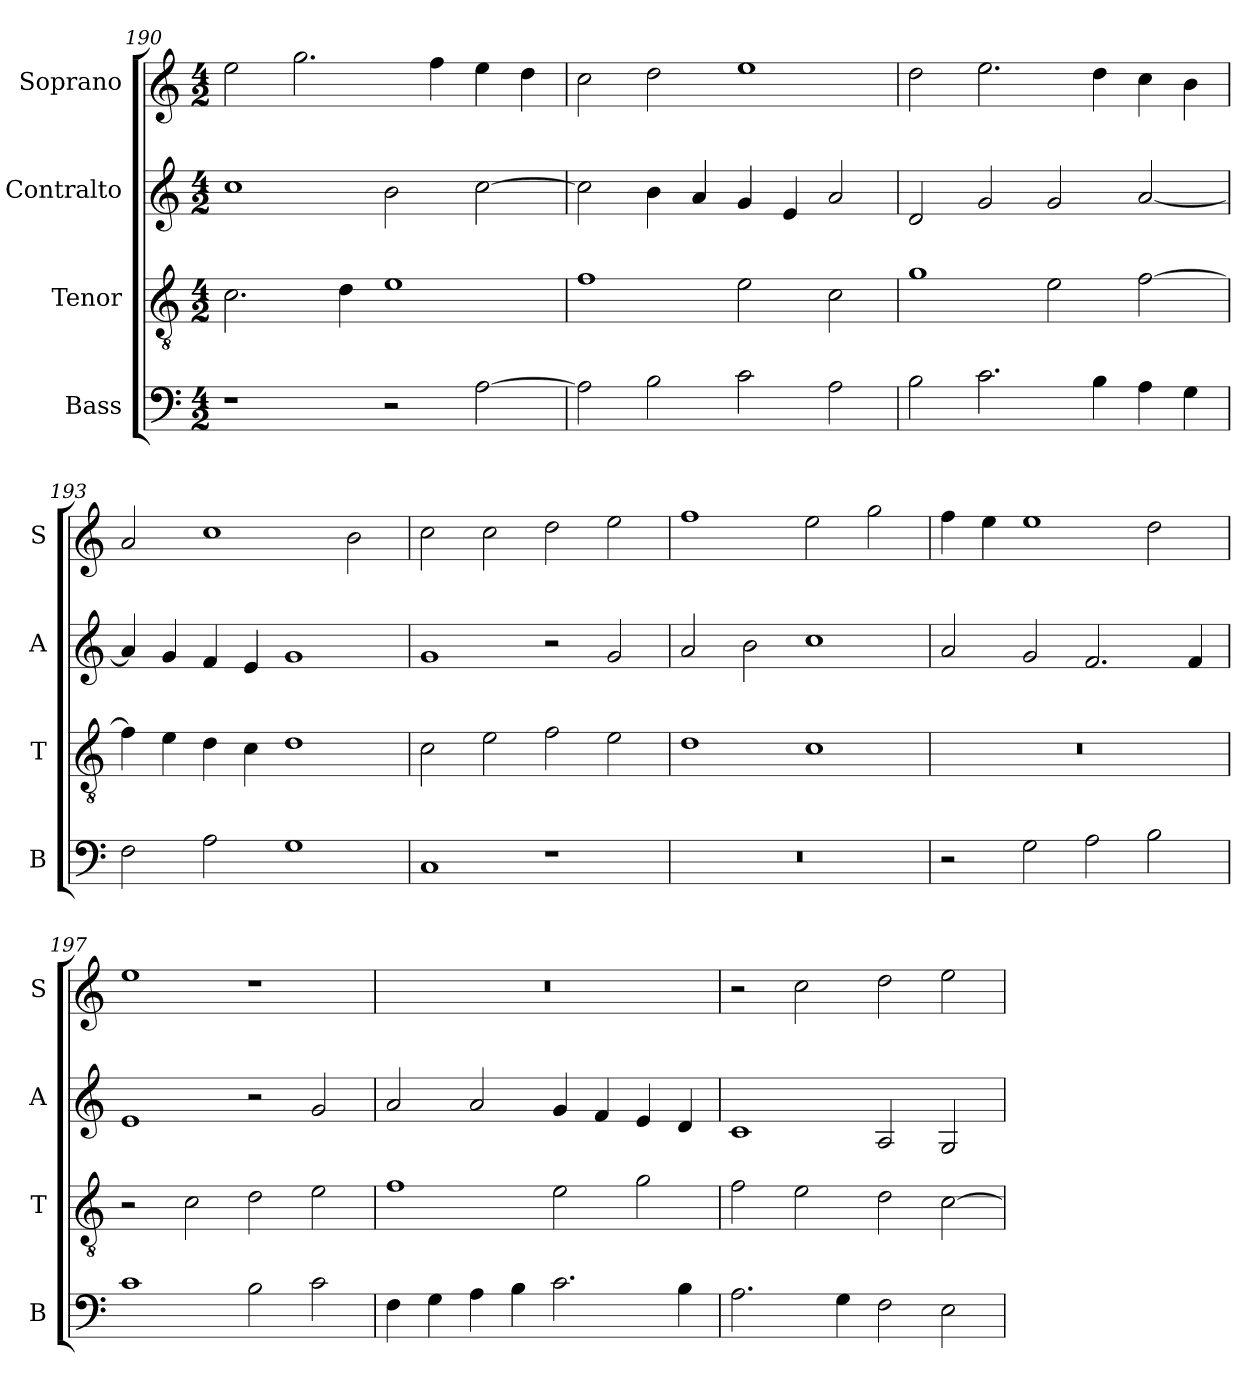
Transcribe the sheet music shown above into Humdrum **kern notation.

**kern	**kern	**kern	**kern
*part4	*part3	*part2	*part1
*staff4	*staff3	*staff2	*staff1
*I"Bass	*I"Tenor	*I"Contralto	*I"Soprano
*I'B	*I'T	*I'A	*I'S
*clefF4	*clefGv2	*clefG2	*clefG2
*k[]	*k[]	*k[]	*k[]
*C:ion	*C:ion	*C:ion	*C:ion
*M4/2	*M4/2	*M4/2	*M4/2
=190	=190	=190	=190
1r	2.c	1cc	2ee
.	.	.	2.gg
.	4d	.	.
2r	1e	2b	.
.	.	.	4ff
[2A	.	[2cc	4ee
.	.	.	4dd
=191	=191	=191	=191
2A]	1f	2cc]	2cc
2B	.	4b	2dd
.	.	4a	.
2c	2e	4g	1ee
.	.	4e	.
2A	2c	2a	.
=192	=192	=192	=192
2B	1g	2d	2dd
2.c	.	2g	2.ee
.	2e	2g	.
4B	.	.	4dd
4A	[2f	[2a	4cc
4G	.	.	4b
=193	=193	=193	=193
2F	4f]	4a]	2a
.	4e	4g	.
2A	4d	4f	1cc
.	4c	4e	.
1G	1d	1g	.
.	.	.	2b
=194	=194	=194	=194
1C	2c	1g	2cc
.	2e	.	2cc
1r	2f	2r	2dd
.	2e	2g	2ee
=195	=195	=195	=195
0r	1d	2a	1ff
.	.	2b	.
.	1c	1cc	2ee
.	.	.	2gg
=196	=196	=196	=196
2r	0r	2a	4ff
.	.	.	4ee
2G	.	2g	1ee
2A	.	2.f	.
2B	.	.	2dd
.	.	4f	.
=197	=197	=197	=197
1c	2r	1e	1ee
.	2c	.	.
2B	2d	2r	1r
2c	2e	2g	.
=198	=198	=198	=198
4F	1f	2a	0r
4G	.	.	.
4A	.	2a	.
4B	.	.	.
2.c	2e	4g	.
.	.	4f	.
.	2g	4e	.
4B	.	4d	.
=199	=199	=199	=199
2.A	2f	1c	2r
.	2e	.	2cc
4G	.	.	.
2F	2d	2A	2dd
2E	[2c	2G	2ee
=	=	=	=
*-	*-	*-	*-
